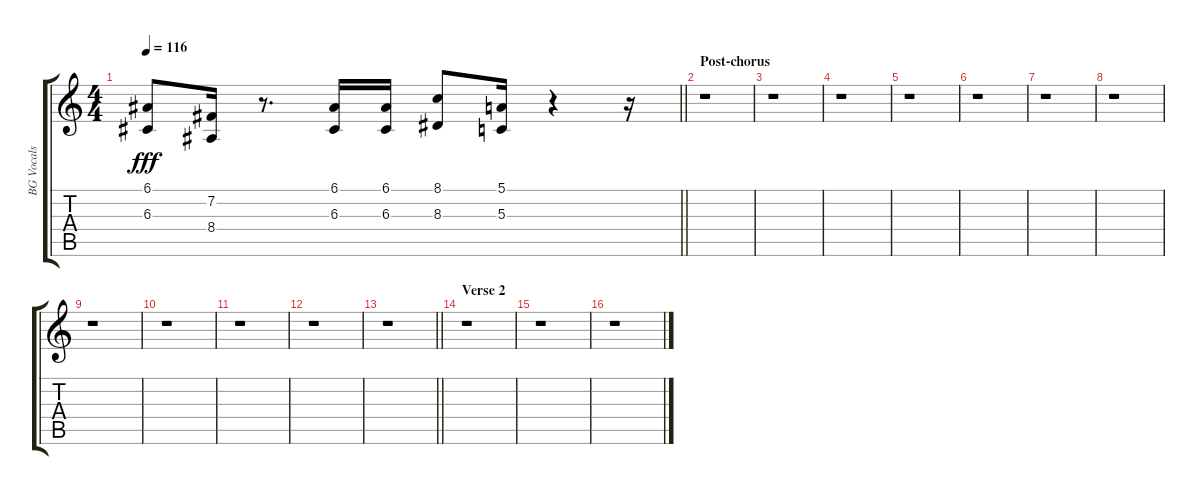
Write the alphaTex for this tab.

\track ("BG Vocals" "BG Vocals") {instrument voiceoohs}
\staff {score tabs}
\tuning (E4 B3 G3 D3 A2 E2) {hide}
\ts (4 4)
\tempo 116
\clef g2
\barLineRight lightlight
\ks c
(6.1 6.3).8{dy fff} (7.2 8.4).16 r.8{d} (6.1 6.3).16 (6.1 6.3).16 (8.1 8.3).8 (5.1 5.3).16 r.4 r.16 |
\section ("" "Post-chorus")
r.1 |
r.1 |
r.1 |
r.1 |
r.1 |
r.1 |
r.1 |
r.1 |
r.1 |
r.1 |
r.1 |
\barLineRight lightlight
r.1 |
\section ("" "Verse 2")
r.1 |
r.1 |
r.1
